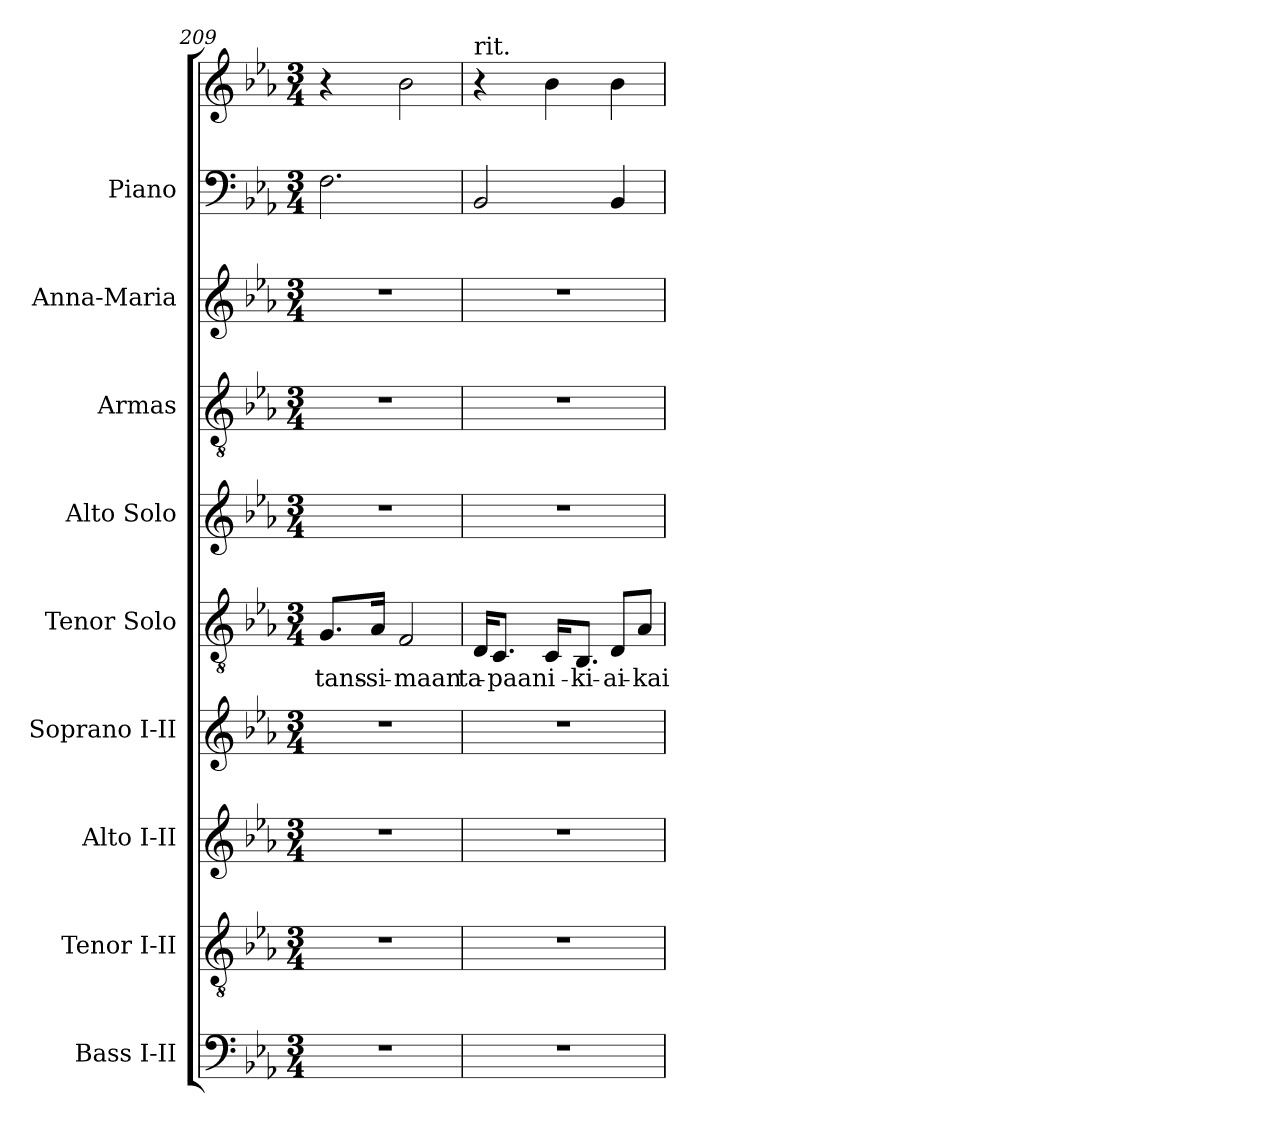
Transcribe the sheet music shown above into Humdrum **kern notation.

**kern	**kern	**kern	**kern	**kern	**text	**kern	**kern	**kern	**kern	**kern
*part9	*part8	*part7	*part6	*part5	*part5	*part4	*part3	*part2	*part1	*part1
*staff10	*staff9	*staff8	*staff7	*staff6	*staff6	*staff5	*staff4	*staff3	*staff2	*staff1
*I"Bass I-II	*I"Tenor I-II	*I"Alto I-II	*I"Soprano I-II	*I"Tenor Solo	*	*I"Alto Solo	*I"Armas	*I"Anna-Maria	*I"Piano	*
*I'B.	*I'T.	*I'A.	*I'S.	*I'T. Solo	*	*I'A. Solo	*I'Armas	*I'A-M	*I'Pno.	*
*clefF4	*clefGv2	*clefG2	*clefG2	*clefGv2	*	*clefG2	*clefGv2	*clefG2	*clefF4	*clefG2
*	*ITrd7c12	*	*	*ITrd7c12	*	*	*ITrd7c12	*	*	*
*k[b-e-a-]	*k[b-e-a-]	*k[b-e-a-]	*k[b-e-a-]	*k[b-e-a-]	*	*k[b-e-a-]	*k[b-e-a-]	*k[b-e-a-]	*k[b-e-a-]	*k[b-e-a-]
*E-:	*E-:	*E-:	*E-:	*E-:	*	*E-:	*E-:	*E-:	*E-:	*E-:
*M3/4	*M3/4	*M3/4	*M3/4	*M3/4	*	*M3/4	*M3/4	*M3/4	*M3/4	*M3/4
=209	=209	=209	=209	=209	=209	=209	=209	=209	=209	=209
!LO:N:vis=1	!LO:N:vis=1	!LO:N:vis=1	!LO:N:vis=1	!	!	!	!	!	!	!
!	!	!	!	!	!LO:LY:b:color=#000000	!LO:N:vis=1	!LO:N:vis=1	!LO:N:vis=1	!	!
2.r	2.r	2.r	2.r	8.GGi/L	tans-	2.r	2.r	2.r	2.Fi\	4r
!	!	!	!	!	!LO:LY:b:color=#000000	!	!	!	!	!
.	.	.	.	16AA-i/Jk	-si-	.	.	.	.	.
!	!	!	!	!	!LO:LY:b:color=#000000	!	!	!	!	!
.	.	.	.	2FFi/	-maan	.	.	.	.	2b-i\
=210	=210	=210	=210	=210	=210	=210	=210	=210	=210	=210
!LO:N:vis=1	!LO:N:vis=1	!LO:N:vis=1	!LO:N:vis=1	!	!	!	!	!	!	!
!	!	!	!	!	!	!	!	!	!	!LO:TX:t=rit.
!	!	!	!	!	!LO:LY:b:color=#000000	!LO:N:vis=1	!LO:N:vis=1	!LO:N:vis=1	!	!
2.r	2.r	2.r	2.r	16DDi/KL	ta-	2.r	2.r	2.r	2BB-i/	4r
!	!	!	!	!	!LO:LY:b:color=#000000	!	!	!	!	!
.	.	.	.	8.CCi/J	-paan	.	.	.	.	.
!	!	!	!	!	!LO:LY:b:color=#000000	!	!	!	!	!
.	.	.	.	16CCi/KL	i-	.	.	.	.	4b-i\
!	!	!	!	!	!LO:LY:b:color=#000000	!	!	!	!	!
.	.	.	.	8.BBB-i/J	-ki-	.	.	.	.	.
!	!	!	!	!	!LO:LY:b:color=#000000	!	!	!	!	!
.	.	.	.	8DDi/L	-ai-	.	.	.	4BB-i/	4b-i\
!	!	!	!	!	!LO:LY:b:color=#000000	!	!	!	!	!
.	.	.	.	8AA-i/J	-kai-	.	.	.	.	.
=	=	=	=	=	=	=	=	=	=	=
*-	*-	*-	*-	*-	*-	*-	*-	*-	*-	*-
